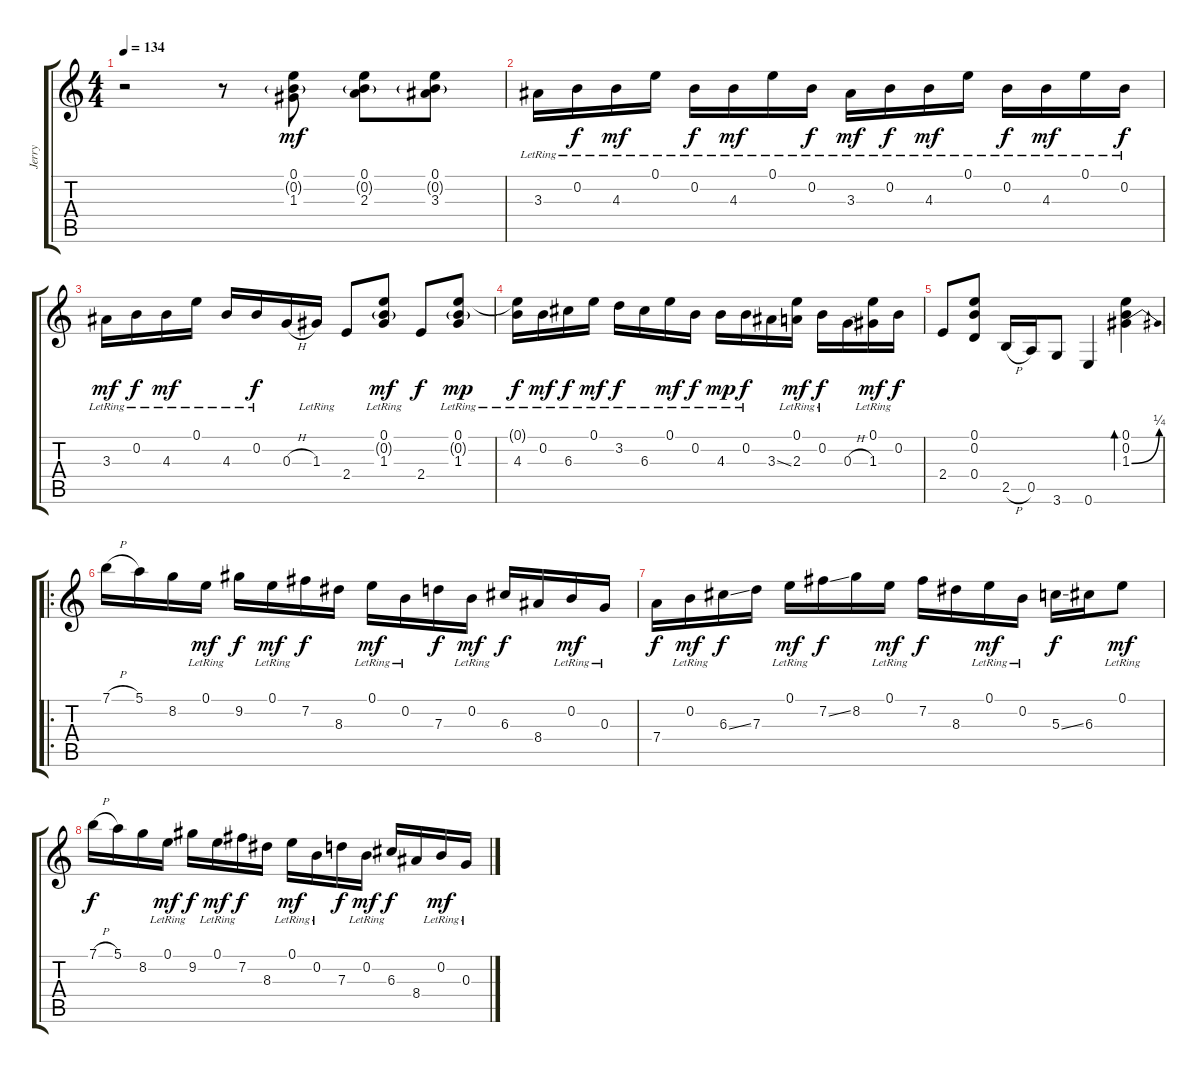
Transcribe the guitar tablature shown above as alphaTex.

\track ("Jerry" "Jerry") {instrument acousticguitarsteel}
\staff {score tabs}
\tuning (E4 B3 G3 D3 A2 E2) {hide}
\ts (4 4)
\tempo 134
\clef g2
\ks c
r.2{dy mf instrument acousticguitarsteel} r.8 (0.1 0.2{g} 1.3).8 (0.1 0.2{g} 2.3).8 (0.1 0.2{g} 3.3).8 |
3.3{lr}.16 0.2{lr}.16{dy f} 4.3{lr}.16{dy mf} 0.1{lr}.16 0.2{lr}.16{dy f} 4.3{lr}.16{dy mf} 0.1{lr}.16 0.2{lr}.16{dy f} 3.3{lr}.16{dy mf} 0.2{lr}.16{dy f} 4.3{lr}.16{dy mf} 0.1{lr}.16 0.2{lr}.16{dy f} 4.3{lr}.16{dy mf} 0.1{lr}.16 0.2{lr}.16{dy f} |
3.3{lr}.16{dy mf} 0.2{lr}.16{dy f} 4.3{lr}.16{dy mf} 0.1{lr}.16 4.3{lr}.16 0.2{lr}.16{dy f} 0.3{h}.16 1.3{lr}.16 2.4.8 (0.1{lr} 0.2{g} 1.3).8{dy mf} 2.4.8{dy f} (0.1{lr} 0.2{g} 1.3).8{dy mp} |
(0.1{t} 4.3{lr}).16{dy f} 0.2{lr}.16{dy mf} 6.3{lr}.16{dy f} 0.1{lr}.16{dy mf} 3.2{lr}.16{dy f} 6.3{lr}.16 0.1{lr}.16{dy mf} 0.2{lr}.16{dy f} 4.3{lr}.16{dy mp} 0.2{lr}.16{dy f} 3.3{ss}.16 (0.1{lr} 2.3{lr}).16{dy mf} 0.2{lr}.16{dy f} 0.3{h}.16 (0.1{lr} 1.3{lr}).16{dy mf} 0.2.16{dy f} |
2.4.8 (0.1 0.2 0.4).8 2.5{h}.16 0.5.16 3.6.8 0.6.4 (0.1 0.2 1.3{be (bend 0 0 60 1)}).4{bd 120} |
\ro
7.1{h}.16 5.1.16 8.2.16 0.1{lr}.16{dy mf} 9.2.16{dy f} 0.1{lr}.16{dy mf} 7.2.16{dy f} 8.3.16 0.1{lr}.16{dy mf} 0.2{lr}.16 7.3.16{dy f} 0.2{lr}.16{dy mf} 6.3.16{dy f} 8.4.16 0.2{lr}.16{dy mf} 0.3{lr}.16 |
7.4.16{dy f} 0.2{lr}.16{dy mf} 6.3{ss}.16{dy f} 7.3.16 0.1{lr}.16{dy mf} 7.2{ss}.16{dy f} 8.2.16 0.1{lr}.16{dy mf} 7.2.16{dy f} 8.3.16 0.1{lr}.16{dy mf} 0.2{lr}.16 5.3{ss}.16{dy f} 6.3.16 0.1{lr}.8{dy mf} |
7.1{h}.16{dy f} 5.1.16 8.2.16 0.1{lr}.16{dy mf} 9.2.16{dy f} 0.1{lr}.16{dy mf} 7.2.16{dy f} 8.3.16 0.1{lr}.16{dy mf} 0.2{lr}.16 7.3.16{dy f} 0.2{lr}.16{dy mf} 6.3.16{dy f} 8.4.16 0.2{lr}.16{dy mf} 0.3{lr}.16
